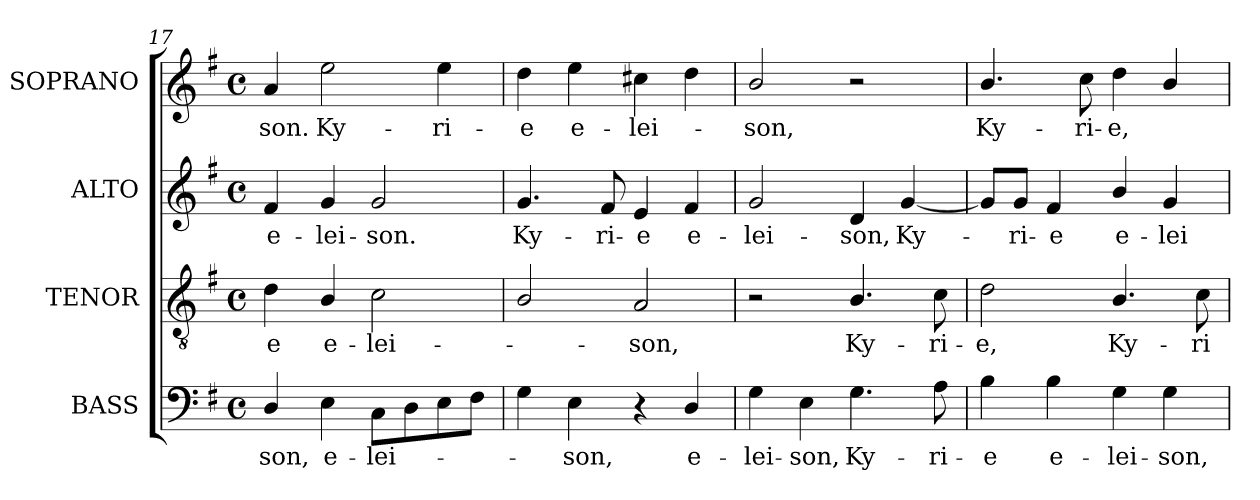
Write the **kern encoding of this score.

**kern	**text	**kern	**text	**kern	**text	**kern	**text
*part4	*part4	*part3	*part3	*part2	*part2	*part1	*part1
*staff4	*staff4	*staff3	*staff3	*staff2	*staff2	*staff1	*staff1
*I"BASS	*	*I"TENOR	*	*I"ALTO	*	*I"SOPRANO	*
*I'B.	*	*I'T.	*	*I'A.	*	*I'S.	*
*clefF4	*	*clefGv2	*	*clefG2	*	*clefG2	*
*	*	*ITrd7c12	*	*	*	*	*
*k[f#]	*	*k[f#]	*	*k[f#]	*	*k[f#]	*
*G:	*	*G:	*	*G:	*	*G:	*
*M4/4	*	*M4/4	*	*M4/4	*	*M4/4	*
*met(c)	*	*met(c)	*	*met(c)	*	*met(c)	*
=17	=17	=17	=17	=17	=17	=17	=17
!	!LO:LY:b:color=#000000	!	!	!	!	!	!
!	!	!	!LO:LY:b:color=#000000	!	!	!	!
!	!	!	!	!	!LO:LY:b:color=#000000	!	!
!	!	!	!	!	!	!	!LO:LY:b:color=#000000
4Di/	-son,	4Di\	-e	4f#i/	e-	4ai/	-son.
!	!LO:LY:b:color=#000000	!	!	!	!	!	!
!	!	!	!LO:LY:b:color=#000000	!	!	!	!
!	!	!	!	!	!LO:LY:b:color=#000000	!	!
!	!	!	!	!	!	!	!LO:LY:b:color=#000000
4Ei\	e-	4BBi/	e-	4gi/	-lei-	2eei\	Ky-
!	!LO:LY:b:color=#000000	!	!	!	!	!	!
!	!	!	!LO:LY:b:color=#000000	!	!	!	!
!	!	!	!	!	!LO:LY:b:color=#000000	!	!
8Ci\L	-lei-	2Ci\	-lei-	2gi/	-son.	.	.
8Di\	.	.	.	.	.	.	.
!	!	!	!	!	!	!	!LO:LY:b:color=#000000
8Ei\	.	.	.	.	.	4eei\	-ri-
8F#i\J	.	.	.	.	.	.	.
=18	=18	=18	=18	=18	=18	=18	=18
!	!	!	!	!	!LO:LY:b:color=#000000	!	!
!	!	!	!	!	!	!	!LO:LY:b:color=#000000
4Gi\	.	2BBi/	.	4.gi/	Ky-	4ddi\	-e
!	!LO:LY:b:color=#000000	!	!	!	!	!	!
!	!	!	!	!	!	!	!LO:LY:b:color=#000000
4Ei\	-son,	.	.	.	.	4eei\	e-
!	!	!	!	!	!LO:LY:b:color=#000000	!	!
.	.	.	.	8f#i/	-ri-	.	.
!	!	!	!LO:LY:b:color=#000000	!	!	!	!
!	!	!	!	!	!LO:LY:b:color=#000000	!	!
!	!	!	!	!	!	!	!LO:LY:b:color=#000000
4r	.	2AAi/	-son,	4ei/	-e	4cc#Xi\	-lei-
!	!LO:LY:b:color=#000000	!	!	!	!	!	!
!	!	!	!	!	!LO:LY:b:color=#000000	!	!
4Di/	e-	.	.	4f#i/	e-	4ddi\	.
=19	=19	=19	=19	=19	=19	=19	=19
!	!LO:LY:b:color=#000000	!	!	!	!	!	!
!	!	!	!	!	!LO:LY:b:color=#000000	!	!
!	!	!	!	!	!	!	!LO:LY:b:color=#000000
4Gi\	-lei-	2r	.	2gi/	-lei-	2bi/	-son,
!	!LO:LY:b:color=#000000	!	!	!	!	!	!
4Ei\	-son,	.	.	.	.	.	.
!	!LO:LY:b:color=#000000	!	!	!	!	!	!
!	!	!	!LO:LY:b:color=#000000	!	!	!	!
!	!	!	!	!	!LO:LY:b:color=#000000	!	!
4.Gi\	Ky-	4.BBi/	Ky-	4di/	-son,	2r	.
!	!	!	!	!	!LO:LY:b:color=#000000	!	!
.	.	.	.	[4gi/	Ky-	.	.
!	!LO:LY:b:color=#000000	!	!	!	!	!	!
!	!	!	!LO:LY:b:color=#000000	!	!	!	!
8Ai\	-ri-	8Ci\	-ri-	.	.	.	.
=20	=20	=20	=20	=20	=20	=20	=20
!	!LO:LY:b:color=#000000	!	!	!	!	!	!
!	!	!	!LO:LY:b:color=#000000	!	!	!	!
!	!	!	!	!	!	!	!LO:LY:b:color=#000000
4Bi\	-e	2Di\	-e,	8gi/L]	.	4.bi/	Ky-
!	!	!	!	!	!LO:LY:b:color=#000000	!	!
.	.	.	.	8gi/J	-ri-	.	.
!	!LO:LY:b:color=#000000	!	!	!	!	!	!
!	!	!	!	!	!LO:LY:b:color=#000000	!	!
4Bi\	e-	.	.	4f#i/	-e	.	.
!	!	!	!	!	!	!	!LO:LY:b:color=#000000
.	.	.	.	.	.	8cci\	-ri-
!	!LO:LY:b:color=#000000	!	!	!	!	!	!
!	!	!	!LO:LY:b:color=#000000	!	!	!	!
!	!	!	!	!	!LO:LY:b:color=#000000	!	!
!	!	!	!	!	!	!	!LO:LY:b:color=#000000
4Gi\	-lei-	4.BBi/	Ky-	4bi/	e-	4ddi\	-e,
!	!LO:LY:b:color=#000000	!	!	!	!	!	!
!	!	!	!	!	!LO:LY:b:color=#000000	!	!
4Gi\	-son,	.	.	4gi/	-lei-	4bi/	.
!	!	!	!LO:LY:b:color=#000000	!	!	!	!
.	.	8Ci\	-ri-	.	.	.	.
=	=	=	=	=	=	=	=
*-	*-	*-	*-	*-	*-	*-	*-
